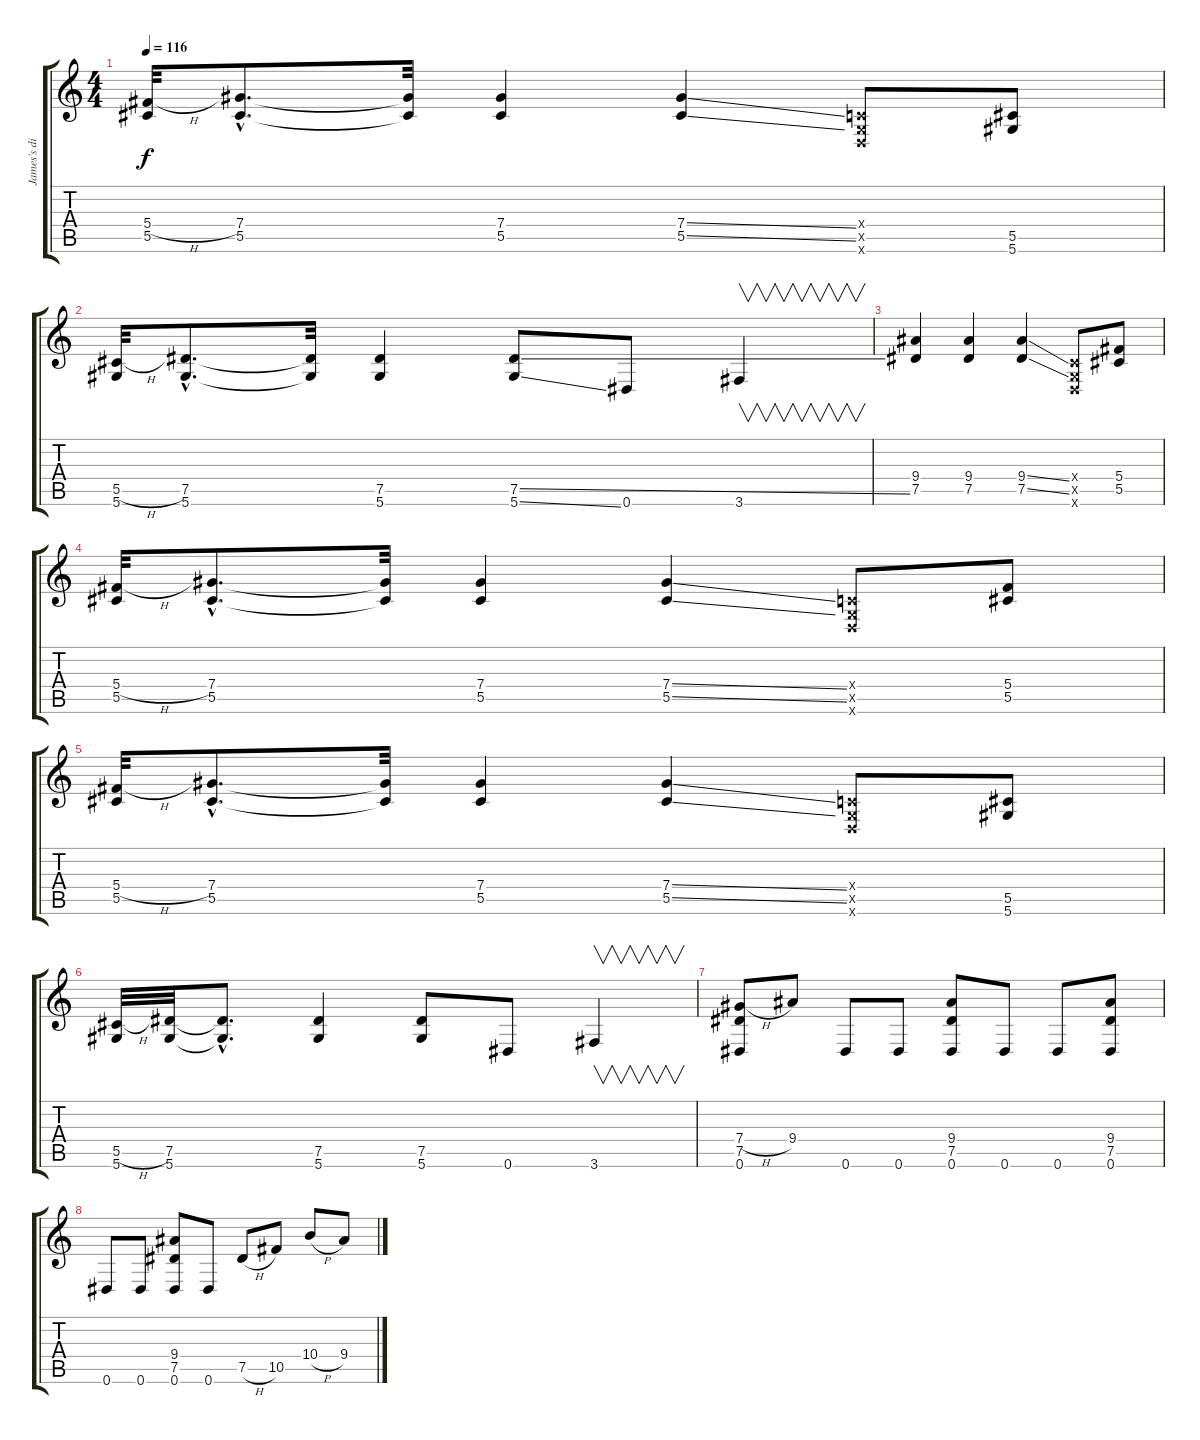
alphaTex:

\track ("James's distorsion" "James's di") {instrument distortionguitar}
\staff {score tabs}
\tuning (Eb4 Bb3 Gb3 Db3 Ab2 Eb2) {hide}
\ts (4 4)
\tempo 116
\clef g2
\ks c
(5.4{h} 5.5).32{dy f} (7.4{hac} 5.5{hac}).8{d} (7.4{t} 5.5{t}).32 (7.4 5.5).4 (7.4{ss} 5.5{ss}).4 (-1.4{x} -1.5{x} -1.6{x}).8 (5.5 5.6).8 |
(5.5{h} 5.6).32 (7.5{hac} 5.6{hac}).8{d} (7.5{t} 5.6{t}).32 (7.5 5.6).4 (7.5{ss} 5.6{ss}).8 0.6.8 3.6.4{v} |
(9.4 7.5).4 (9.4 7.5).4 (9.4{ss} 7.5{ss}).4 (-1.4{x} -1.5{x} -1.6{x}).8 (5.4 5.5).8 |
(5.4{h} 5.5).32 (7.4{hac} 5.5{hac}).8{d} (7.4{t} 5.5{t}).32 (7.4 5.5).4 (7.4{ss} 5.5{ss}).4 (-1.4{x} -1.5{x} -1.6{x}).8 (5.4 5.5).8 |
(5.4{h} 5.5).32 (7.4{hac} 5.5{hac}).8{d} (7.4{t} 5.5{t}).32 (7.4 5.5).4 (7.4{ss} 5.5{ss}).4 (-1.4{x} -1.5{x} -1.6{x}).8 (5.5 5.6).8 |
(5.5{h} 5.6).32 (7.5 5.6).32 (7.5{hac t} 5.6{hac t}).8{d} (7.5 5.6).4 (7.5 5.6).8 0.6.8 3.6.4{v} |
(7.4{h} 7.5 0.6).8 9.4.8 0.6.8 0.6.8 (9.4 7.5 0.6).8 0.6.8 0.6.8 (9.4 7.5 0.6).8 |
0.6.8 0.6.8 (9.4 7.5 0.6).8 0.6.8 7.5{h}.8 10.5.8 10.4{h}.8 9.4.8
